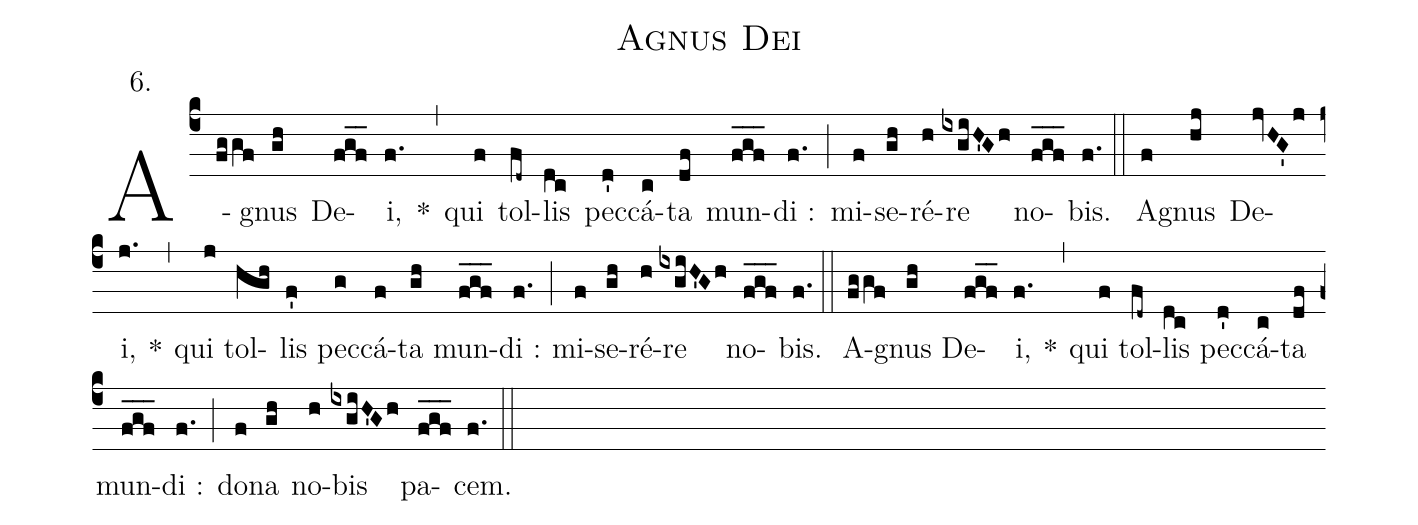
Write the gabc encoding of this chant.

name:Agnus Dei;
annotation:6.;
%%
(c4) A(fggf)gnus(gh) De(fgf__)i,(f.) *(,) qui(f) tol(fd~)lis(dc) pec(d')cá(c)ta(df) mun(fgf___)di :(f.) (;) mi(f)se(gh)ré(h)re(ixgiH'Gh) no(fgf___)bis.(f.) (::)

A(f)gnus(hj) De(jvHG'j)i,(j.) *(,) qui(j) tol(hgh)lis(f') pec(g)cá(f)ta(gh) mun(fgf___)di :(f.) (;) mi(f)se(gh)ré(h)re(ixgiH'Gh) no(fgf___)bis.(f.) (::)

A(fggf)gnus(gh) De(fgf__)i,(f.) *(,) qui(f) tol(fd~)lis(dc) pec(d')cá(c)ta(df) mun(fgf___)di :(f.) (;) do(f)na(gh) no(h)bis(ixgiH'Gh) pa(fgf___)cem.(f.) (::)
